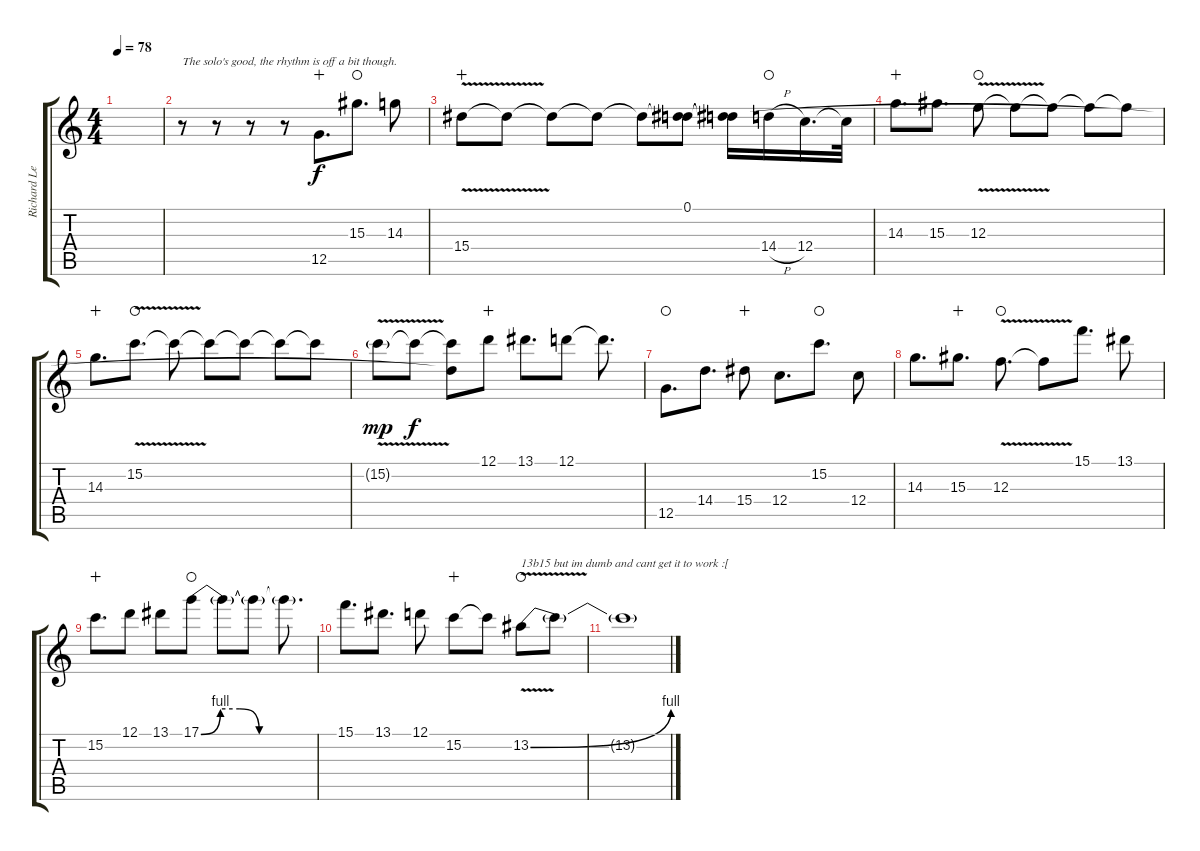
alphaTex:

\track ("Richard Lead" "Richard Le") {instrument distortionguitar}
\staff {score tabs}
\tuning (D4 A3 F3 C3 G2 C2) {hide}
\ts (4 4)
\tempo 78
\clef g2
\ks c
|
r.8{txt "The solo's good, the rhythm is off a bit though." volume 16 instrument distortionguitar} r.8 r.8 r.8 12.5.8{d wahc} 15.3.8{d waho} 14.3.8 |
15.4{v}.8{wahc} 15.4{t}.8 15.4{t}.8 15.4{t}.8 15.4{t}.8 (0.1 15.4{t}).8 (0.1{t} 15.4{t}).16 14.4{h}.16{waho} 12.4.16{d} 12.4{t}.32 |
14.3.8{d wahc} 15.3.8{d} 12.3{v}.8{waho} 12.3{t}.8 12.3{t}.8 12.3{t}.8 12.3{t}.8 |
14.3.8{d wahc} 15.2{v}.8{d waho} 15.2{t}.8 15.2{t}.8 15.2{t}.8 15.2{t}.8 15.2{t}.8 |
15.2{v g}.8{dy mp} 15.2{t}.8{dy f} (0.1{t} 15.2{t}).8 12.1.8{wahc} 13.1.8{d} 12.1.8 12.1{t}.8{d} |
12.5.8{d waho} 14.4.8{d} 15.4.8{wahc} 12.4.8{d} 15.2.8{d waho} 12.4.8 |
14.3.8{d} 15.3.8{d wahc} 12.3{v}.8{d waho} 12.3{t}.8 15.1.8{d} 13.1.8 |
15.2.8{d wahc} 12.1.8 13.1.8 17.1{be (custom 0 0 10 4 20 4 30 0 60 0)}.8{waho} 17.1{t}.8 17.1{t}.8 17.1{t}.8{d} |
15.1.8{d} 13.1.8{d} 12.1.8 15.2.8{wahc} 15.2{t}.8 13.2{be (bend 0 0 60 4) v}.8{txt "13b15 but im dumb and cant get it to work :[" waho} 13.2{t}.8 |
13.2{t}.1{volume 13 instrument distortionguitar}
